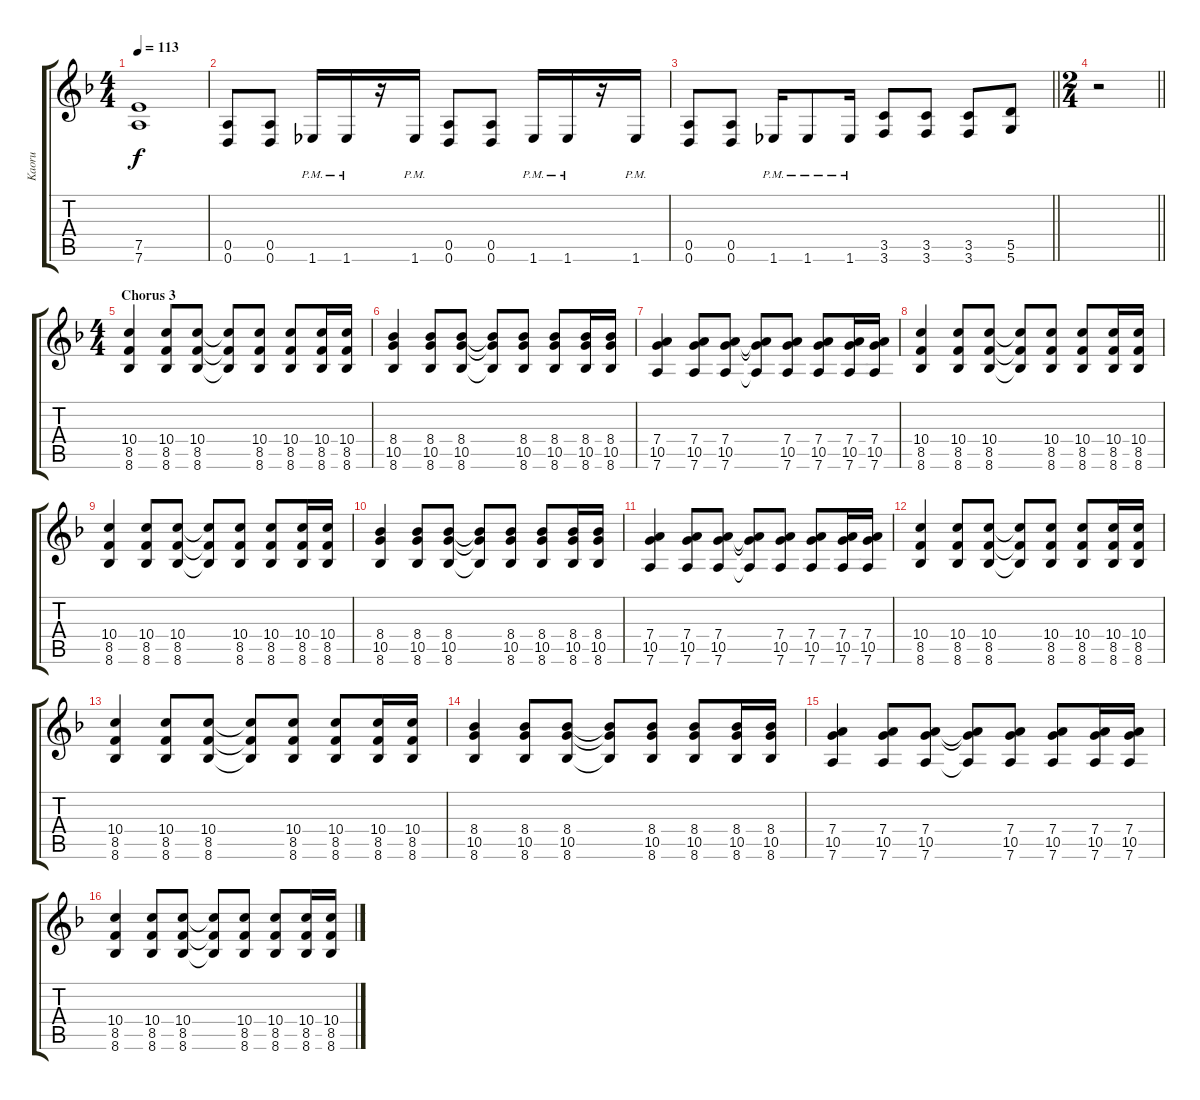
\track ("Kaoru" "Kaoru") {instrument distortionguitar}
\staff {score tabs}
\tuning (E4 B3 G3 D3 A2 D2) {hide}
\ts (4 4)
\tempo 113
\clef g2
\ks f
(7.5 7.6).1{dy f} |
(0.5 0.6).8 (0.5 0.6).8 1.6{pm}.16 1.6{pm}.16 r.16 1.6{pm}.16 (0.5 0.6).8 (0.5 0.6).8 1.6{pm}.16 1.6{pm}.16 r.16 1.6{pm}.16 |
\barLineRight lightlight
(0.5 0.6).8 (0.5 0.6).8 1.6{pm}.16 1.6{pm}.8 1.6{pm}.16 (3.5 3.6).8 (3.5 3.6).8 (3.5 3.6).8 (5.5 5.6).8 |
\ts (2 4)
\barLineRight lightlight
r.2 |
\ts (4 4)
\section ("" "Chorus 3")
(10.4 8.5 8.6).4{balance 0 instrument distortionguitar} (10.4 8.5 8.6).8 (10.4 8.5 8.6).8 (10.4{t} 8.5{t} 8.6{t}).8 (10.4 8.5 8.6).8 (10.4 8.5 8.6).8 (10.4 8.5 8.6).16 (10.4 8.5 8.6).16 |
(8.4 10.5 8.6).4 (8.4 10.5 8.6).8 (8.4 10.5 8.6).8 (8.4{t} 10.5{t} 8.6{t}).8 (8.4 10.5 8.6).8 (8.4 10.5 8.6).8 (8.4 10.5 8.6).16 (8.4 10.5 8.6).16 |
(7.4 10.5 7.6).4 (7.4 10.5 7.6).8 (7.4 10.5 7.6).8 (7.4{t} 10.5{t} 7.6{t}).8 (7.4 10.5 7.6).8 (7.4 10.5 7.6).8 (7.4 10.5 7.6).16 (7.4 10.5 7.6).16 |
(10.4 8.5 8.6).4 (10.4 8.5 8.6).8 (10.4 8.5 8.6).8 (10.4{t} 8.5{t} 8.6{t}).8 (10.4 8.5 8.6).8 (10.4 8.5 8.6).8 (10.4 8.5 8.6).16 (10.4 8.5 8.6).16 |
(10.4 8.5 8.6).4 (10.4 8.5 8.6).8 (10.4 8.5 8.6).8 (10.4{t} 8.5{t} 8.6{t}).8 (10.4 8.5 8.6).8 (10.4 8.5 8.6).8 (10.4 8.5 8.6).16 (10.4 8.5 8.6).16 |
(8.4 10.5 8.6).4 (8.4 10.5 8.6).8 (8.4 10.5 8.6).8 (8.4{t} 10.5{t} 8.6{t}).8 (8.4 10.5 8.6).8 (8.4 10.5 8.6).8 (8.4 10.5 8.6).16 (8.4 10.5 8.6).16 |
(7.4 10.5 7.6).4 (7.4 10.5 7.6).8 (7.4 10.5 7.6).8 (7.4{t} 10.5{t} 7.6{t}).8 (7.4 10.5 7.6).8 (7.4 10.5 7.6).8 (7.4 10.5 7.6).16 (7.4 10.5 7.6).16 |
(10.4 8.5 8.6).4 (10.4 8.5 8.6).8 (10.4 8.5 8.6).8 (10.4{t} 8.5{t} 8.6{t}).8 (10.4 8.5 8.6).8 (10.4 8.5 8.6).8 (10.4 8.5 8.6).16 (10.4 8.5 8.6).16 |
(10.4 8.5 8.6).4{balance 0 instrument distortionguitar} (10.4 8.5 8.6).8 (10.4 8.5 8.6).8 (10.4{t} 8.5{t} 8.6{t}).8 (10.4 8.5 8.6).8 (10.4 8.5 8.6).8 (10.4 8.5 8.6).16 (10.4 8.5 8.6).16 |
(8.4 10.5 8.6).4 (8.4 10.5 8.6).8 (8.4 10.5 8.6).8 (8.4{t} 10.5{t} 8.6{t}).8 (8.4 10.5 8.6).8 (8.4 10.5 8.6).8 (8.4 10.5 8.6).16 (8.4 10.5 8.6).16 |
(7.4 10.5 7.6).4 (7.4 10.5 7.6).8 (7.4 10.5 7.6).8 (7.4{t} 10.5{t} 7.6{t}).8 (7.4 10.5 7.6).8 (7.4 10.5 7.6).8 (7.4 10.5 7.6).16 (7.4 10.5 7.6).16 |
(10.4 8.5 8.6).4 (10.4 8.5 8.6).8 (10.4 8.5 8.6).8 (10.4{t} 8.5{t} 8.6{t}).8 (10.4 8.5 8.6).8 (10.4 8.5 8.6).8 (10.4 8.5 8.6).16 (10.4 8.5 8.6).16
